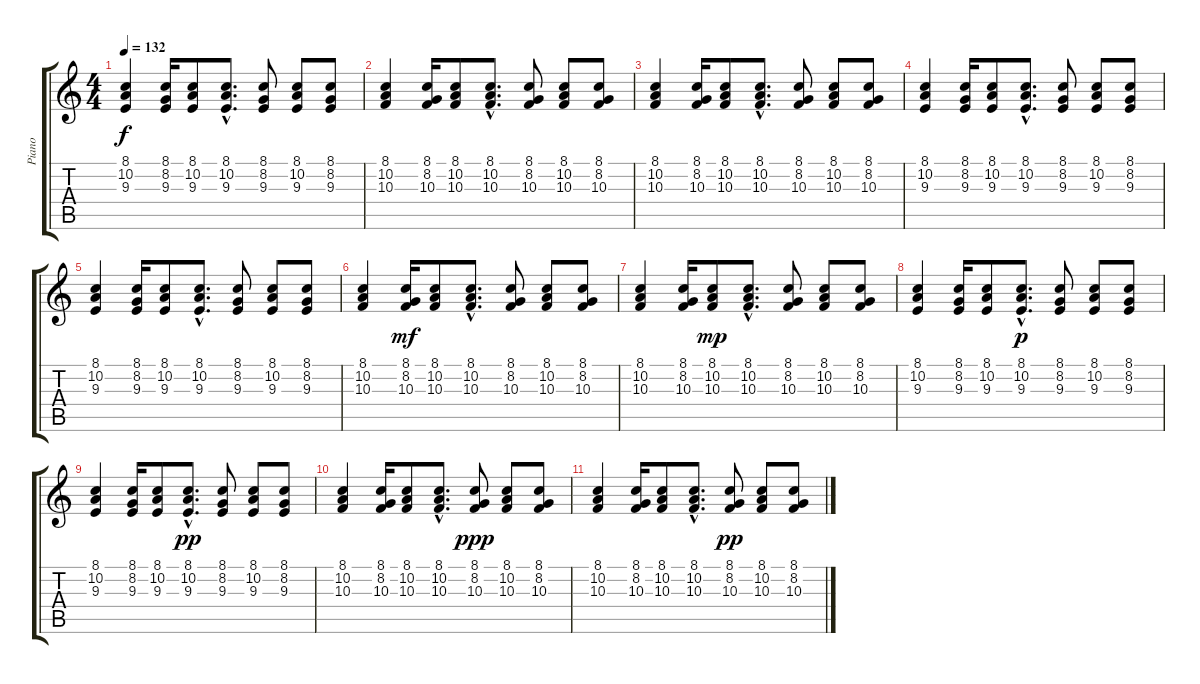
\track ("Piano" "Piano") {instrument acousticgrandpiano}
\staff {score tabs}
\tuning (E4 B3 G3 D3 A2 E2) {hide}
\ts (4 4)
\tempo 132
\clef g2
\ks c
(8.1 10.2 9.3).4{dy f} (8.1 8.2 9.3).16 (8.1 10.2 9.3).8 (8.1{hac} 10.2{hac} 9.3{hac}).8{d} (8.1 8.2 9.3).8 (8.1 10.2 9.3).8 (8.1 8.2 9.3).8 |
(8.1 10.2 10.3).4 (8.1 8.2 10.3).16 (8.1 10.2 10.3).8 (8.1{hac} 10.2{hac} 10.3{hac}).8{d} (8.1 8.2 10.3).8 (8.1 10.2 10.3).8 (8.1 8.2 10.3).8 |
(8.1 10.2 10.3).4 (8.1 8.2 10.3).16 (8.1 10.2 10.3).8 (8.1{hac} 10.2{hac} 10.3{hac}).8{d} (8.1 8.2 10.3).8 (8.1 10.2 10.3).8 (8.1 8.2 10.3).8 |
(8.1 10.2 9.3).4 (8.1 8.2 9.3).16 (8.1 10.2 9.3).8 (8.1{hac} 10.2{hac} 9.3{hac}).8{d} (8.1 8.2 9.3).8 (8.1 10.2 9.3).8 (8.1 8.2 9.3).8 |
(8.1 10.2 9.3).4 (8.1 8.2 9.3).16 (8.1 10.2 9.3).8 (8.1{hac} 10.2{hac} 9.3{hac}).8{d} (8.1 8.2 9.3).8 (8.1 10.2 9.3).8 (8.1 8.2 9.3).8 |
(8.1 10.2 10.3).4 (8.1 8.2 10.3).16{dy mf} (8.1 10.2 10.3).8 (8.1{hac} 10.2{hac} 10.3{hac}).8{d} (8.1 8.2 10.3).8 (8.1 10.2 10.3).8 (8.1 8.2 10.3).8 |
(8.1 10.2 10.3).4 (8.1 8.2 10.3).16 (8.1 10.2 10.3).8{dy mp} (8.1{hac} 10.2{hac} 10.3{hac}).8{d} (8.1 8.2 10.3).8 (8.1 10.2 10.3).8 (8.1 8.2 10.3).8 |
(8.1 10.2 9.3).4 (8.1 8.2 9.3).16 (8.1 10.2 9.3).8 (8.1{hac} 10.2{hac} 9.3{hac}).8{d dy p} (8.1 8.2 9.3).8 (8.1 10.2 9.3).8 (8.1 8.2 9.3).8 |
(8.1 10.2 9.3).4{volume 6} (8.1 8.2 9.3).16 (8.1 10.2 9.3).8 (8.1{hac} 10.2{hac} 9.3{hac}).8{d dy pp} (8.1 8.2 9.3).8 (8.1 10.2 9.3).8 (8.1 8.2 9.3).8 |
(8.1 10.2 10.3).4 (8.1 8.2 10.3).16 (8.1 10.2 10.3).8 (8.1{hac} 10.2{hac} 10.3{hac}).8{d} (8.1 8.2 10.3).8{dy ppp} (8.1 10.2 10.3).8 (8.1 8.2 10.3).8 |
(8.1 10.2 10.3).4 (8.1 8.2 10.3).16 (8.1 10.2 10.3).8 (8.1{hac} 10.2{hac} 10.3{hac}).8{d} (8.1 8.2 10.3).8{dy pp} (8.1 10.2 10.3).8 (8.1 8.2 10.3).8
